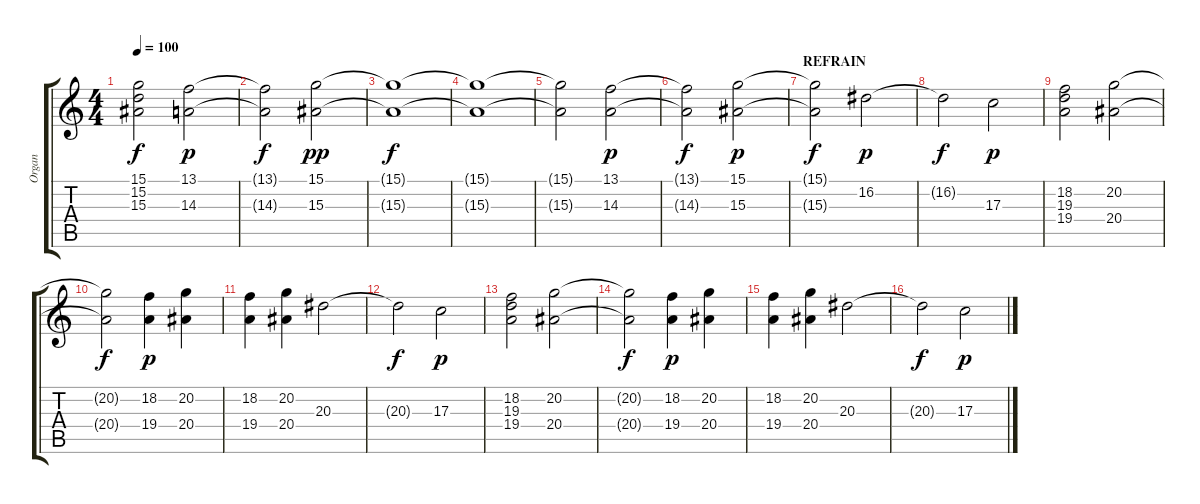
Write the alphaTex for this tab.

\track ("Organ" "Organ") {instrument rockorgan}
\staff {score tabs}
\tuning (E4 B3 G3 D3 A2 E2) {hide}
\ts (4 4)
\tempo 100
\clef g2
\ks c
(15.1{t} 15.2{t} 15.3{t}).2{dy f} (13.1 14.3).2{dy p} |
(13.1{t} 14.3{t}).2{dy f} (15.1 15.3).2{dy pp} |
(15.1{t} 15.3{t}).1{dy f} |
(15.1{t} 15.3{t}).1 |
(15.1{t} 15.3{t}).2 (13.1 14.3).2{dy p} |
(13.1{t} 14.3{t}).2{dy f} (15.1 15.3).2{dy p} |
\section ("" "REFRAIN")
(15.1{t} 15.3{t}).2{dy f} 16.2.2{dy p} |
16.2{t}.2{dy f} 17.3.2{dy p} |
(18.2 19.3 19.4).2 (20.2 20.4).2 |
(20.2{t} 20.4{t}).2{dy f} (18.2 19.4).4{dy p} (20.2 20.4).4 |
(18.2 19.4).4 (20.2 20.4).4 20.3.2 |
20.3{t}.2{dy f} 17.3.2{dy p} |
(18.2 19.3 19.4).2 (20.2 20.4).2 |
(20.2{t} 20.4{t}).2{dy f} (18.2 19.4).4{dy p} (20.2 20.4).4 |
(18.2 19.4).4 (20.2 20.4).4 20.3.2 |
20.3{t}.2{dy f} 17.3.2{dy p}
